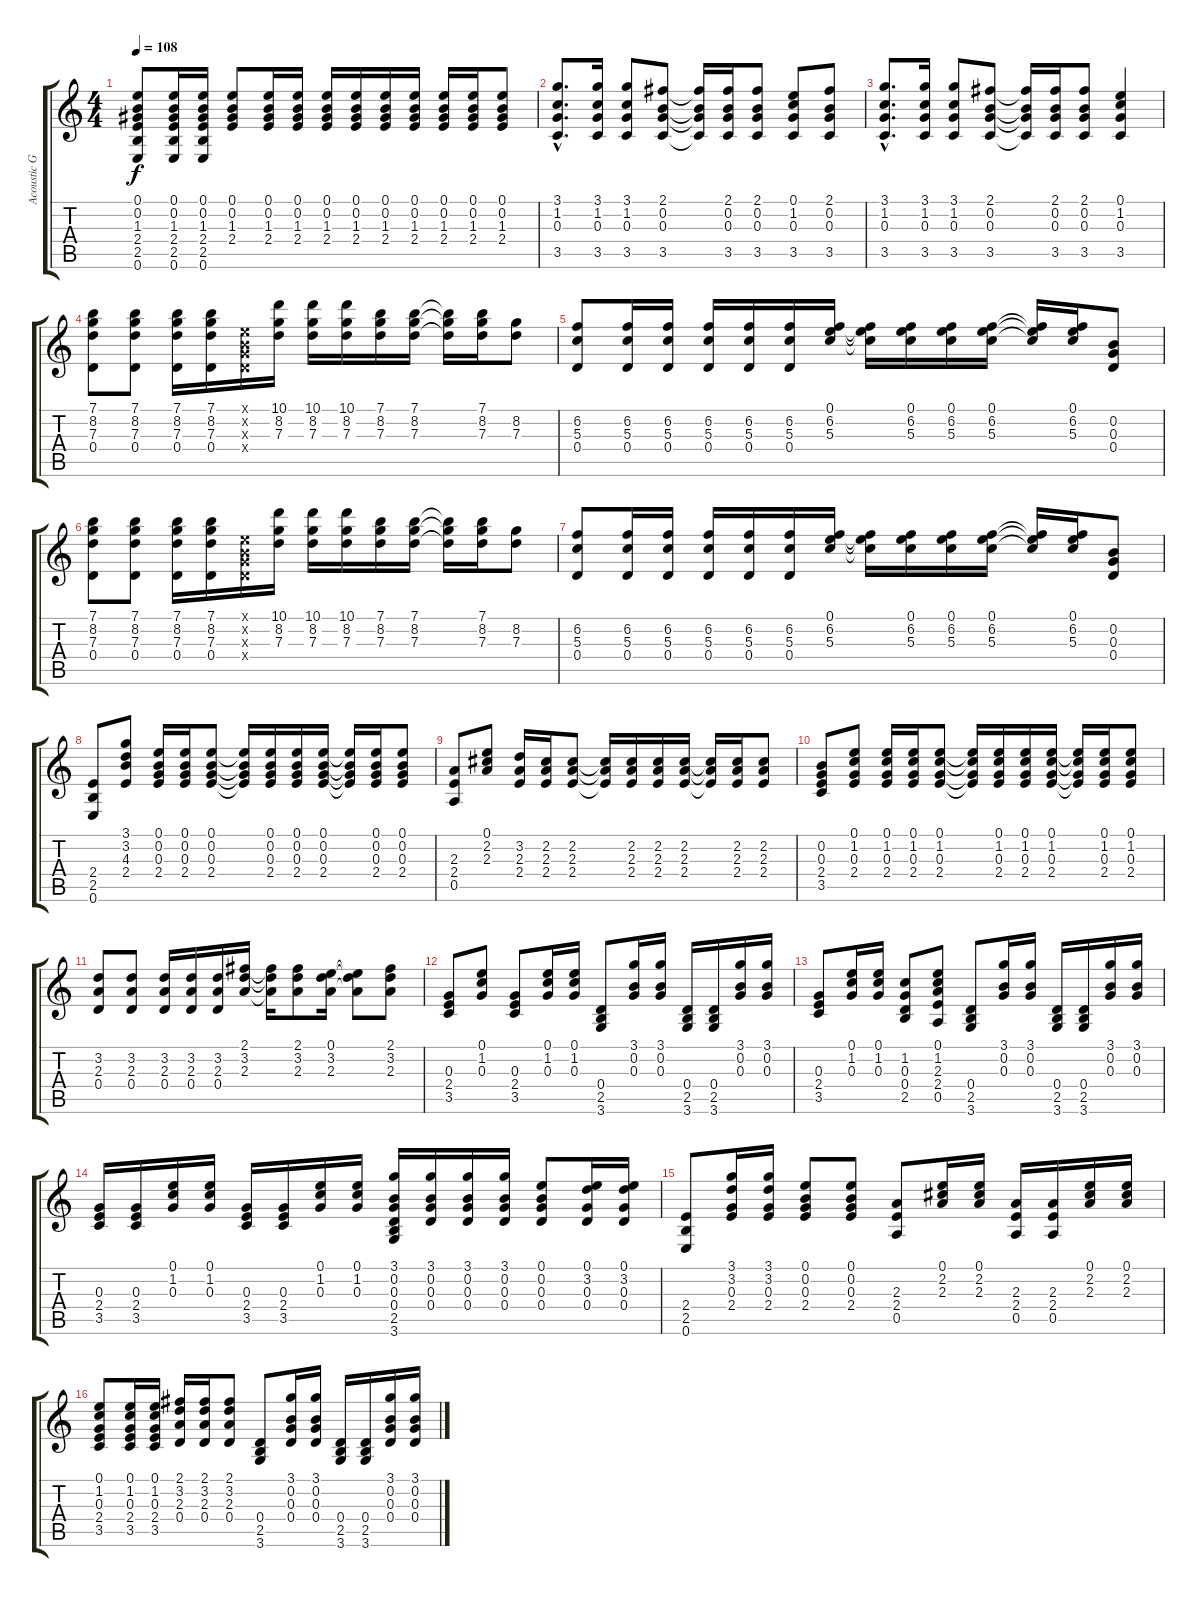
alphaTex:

\track ("Acoustic Guitar" "Acoustic G") {instrument acousticguitarsteel}
\staff {score tabs}
\tuning (E4 B3 G3 D3 A2 E2) {hide}
\ts (4 4)
\tempo 108
\clef g2
\ks c
(0.1 0.2 1.3 2.4 2.5 0.6).8{dy f} (0.1 0.2 1.3 2.4 2.5 0.6).16 (0.1 0.2 1.3 2.4 2.5 0.6).16 (0.1 0.2 1.3 2.4).8 (0.1 0.2 1.3 2.4).16 (0.1 0.2 1.3 2.4).16 (0.1 0.2 1.3 2.4).16 (0.1 0.2 1.3 2.4).16 (0.1 0.2 1.3 2.4).16 (0.1 0.2 1.3 2.4).16 (0.1 0.2 1.3 2.4).16 (0.1 0.2 1.3 2.4).16 (0.1 0.2 1.3 2.4).8 |
(3.1{hac} 1.2{hac} 0.3{hac} 3.5{hac}).8{d} (3.1 1.2 0.3 3.5).16 (3.1 1.2 0.3 3.5).8 (2.1 0.2 0.3 3.5).8 (2.1{t} 0.2{t} 0.3{t} 3.5{t}).16 (2.1 0.2 0.3 3.5).16 (2.1 0.2 0.3 3.5).8 (0.1 1.2 0.3 3.5).8 (2.1 0.2 0.3 3.5).8 |
(3.1{hac} 1.2{hac} 0.3{hac} 3.5{hac}).8{d} (3.1 1.2 0.3 3.5).16 (3.1 1.2 0.3 3.5).8 (2.1 0.2 0.3 3.5).8 (2.1{t} 0.2{t} 0.3{t} 3.5{t}).16 (2.1 0.2 0.3 3.5).16 (2.1 0.2 0.3 3.5).8 (0.1 1.2 0.3 3.5).4 |
(7.1 8.2 7.3 0.4).8 (7.1 8.2 7.3 0.4).8 (7.1 8.2 7.3 0.4).16 (7.1 8.2 7.3 0.4).16 (0.1{x} 0.2{x} 0.3{x} 0.4{x}).16 (10.1 8.2 7.3).16 (10.1 8.2 7.3).16 (10.1 8.2 7.3).16 (7.1 8.2 7.3).16 (7.1 8.2 7.3).16 (7.1{t} 8.2{t} 7.3{t}).16 (7.1 8.2 7.3).16 (8.2 7.3).8 |
(6.2 5.3 0.4).8 (6.2 5.3 0.4).16 (6.2 5.3 0.4).16 (6.2 5.3 0.4).16 (6.2 5.3 0.4).16 (6.2 5.3 0.4).16 (0.1 6.2 5.3).16 (0.1{t} 6.2{t} 5.3{t}).16 (0.1 6.2 5.3).16 (0.1 6.2 5.3).16 (0.1 6.2 5.3).16 (0.1{t} 6.2{t} 5.3{t}).16 (0.1 6.2 5.3).16 (0.2 0.3 0.4).8 |
(7.1 8.2 7.3 0.4).8 (7.1 8.2 7.3 0.4).8 (7.1 8.2 7.3 0.4).16 (7.1 8.2 7.3 0.4).16 (0.1{x} 0.2{x} 0.3{x} 0.4{x}).16 (10.1 8.2 7.3).16 (10.1 8.2 7.3).16 (10.1 8.2 7.3).16 (7.1 8.2 7.3).16 (7.1 8.2 7.3).16 (7.1{t} 8.2{t} 7.3{t}).16 (7.1 8.2 7.3).16 (8.2 7.3).8 |
(6.2 5.3 0.4).8 (6.2 5.3 0.4).16 (6.2 5.3 0.4).16 (6.2 5.3 0.4).16 (6.2 5.3 0.4).16 (6.2 5.3 0.4).16 (0.1 6.2 5.3).16 (0.1{t} 6.2{t} 5.3{t}).16 (0.1 6.2 5.3).16 (0.1 6.2 5.3).16 (0.1 6.2 5.3).16 (0.1{t} 6.2{t} 5.3{t}).16 (0.1 6.2 5.3).16 (0.2 0.3 0.4).8 |
(2.4 2.5 0.6).8 (3.1 3.2 4.3 2.4).8 (0.1 0.2 0.3 2.4).16 (0.1 0.2 0.3 2.4).16 (0.1 0.2 0.3 2.4).8 (0.1{t} 0.2{t} 0.3{t} 2.4{t}).16 (0.1 0.2 0.3 2.4).16 (0.1 0.2 0.3 2.4).16 (0.1 0.2 0.3 2.4).16 (0.1{t} 0.2{t} 0.3{t} 2.4{t}).16 (0.1 0.2 0.3 2.4).16 (0.1 0.2 0.3 2.4).8 |
(2.3 2.4 0.5).8 (0.1 2.2 2.3).8 (3.2 2.3 2.4).16 (2.2 2.3 2.4).16 (2.2 2.3 2.4).8 (2.2{t} 2.3{t} 2.4{t}).16 (2.2 2.3 2.4).16 (2.2 2.3 2.4).16 (2.2 2.3 2.4).16 (2.2{t} 2.3{t} 2.4{t}).16 (2.2 2.3 2.4).16 (2.2 2.3 2.4).8 |
(0.2 0.3 2.4 3.5).8 (0.1 1.2 0.3 2.4).8 (0.1 1.2 0.3 2.4).16 (0.1 1.2 0.3 2.4).16 (0.1 1.2 0.3 2.4).8 (0.1{t} 1.2{t} 0.3{t} 2.4{t}).16 (0.1 1.2 0.3 2.4).16 (0.1 1.2 0.3 2.4).16 (0.1 1.2 0.3 2.4).16 (0.1{t} 1.2{t} 0.3{t} 2.4{t}).16 (0.1 1.2 0.3 2.4).16 (0.1 1.2 0.3 2.4).8 |
(3.2 2.3 0.4).8 (3.2 2.3 0.4).8 (3.2 2.3 0.4).16 (3.2 2.3 0.4).16 (3.2 2.3 0.4).16 (2.1 3.2 2.3).16 (2.1{t} 3.2{t} 2.3{t}).16 (2.1 3.2 2.3).8 (0.1 3.2 2.3).16 (0.1{t} 3.2{t} 2.3{t}).8 (2.1 3.2 2.3).8 |
(0.3 2.4 3.5).8 (0.1 1.2 0.3).8 (0.3 2.4 3.5).8 (0.1 1.2 0.3).16 (0.1 1.2 0.3).16 (0.4 2.5 3.6).8 (3.1 0.2 0.3).16 (3.1 0.2 0.3).16 (0.4 2.5 3.6).16 (0.4 2.5 3.6).16 (3.1 0.2 0.3).16 (3.1 0.2 0.3).16 |
(0.3 2.4 3.5).8 (0.1 1.2 0.3).16 (0.1 1.2 0.3).16 (1.2 0.3 0.4 2.5).8 (0.1 1.2 2.3 2.4 0.5).8 (0.4 2.5 3.6).8 (3.1 0.2 0.3).16 (3.1 0.2 0.3).16 (0.4 2.5 3.6).16 (0.4 2.5 3.6).16 (3.1 0.2 0.3).16 (3.1 0.2 0.3).16 |
(0.3 2.4 3.5).16 (0.3 2.4 3.5).16 (0.1 1.2 0.3).16 (0.1 1.2 0.3).16 (0.3 2.4 3.5).16 (0.3 2.4 3.5).16 (0.1 1.2 0.3).16 (0.1 1.2 0.3).16 (3.1 0.2 0.3 0.4 2.5 3.6).16 (3.1 0.2 0.3 0.4).16 (3.1 0.2 0.3 0.4).16 (3.1 0.2 0.3 0.4).16 (0.1 0.2 0.3 0.4).8 (0.1 3.2 0.3 0.4).16 (0.1 3.2 0.3 0.4).16 |
(2.4 2.5 0.6).8 (3.1 3.2 0.3 2.4).16 (3.1 3.2 0.3 2.4).16 (0.1 0.2 0.3 2.4).8 (0.1 0.2 0.3 2.4).8 (2.3 2.4 0.5).8 (0.1 2.2 2.3).16 (0.1 2.2 2.3).16 (2.3 2.4 0.5).16 (2.3 2.4 0.5).16 (0.1 2.2 2.3).16 (0.1 2.2 2.3).16 |
(0.1 1.2 0.3 2.4 3.5).8 (0.1 1.2 0.3 2.4 3.5).16 (0.1 1.2 0.3 2.4 3.5).16 (2.1 3.2 2.3 0.4).16 (2.1 3.2 2.3 0.4).16 (2.1 3.2 2.3 0.4).8 (0.4 2.5 3.6).8 (3.1 0.2 0.3 0.4).16 (3.1 0.2 0.3 0.4).16 (0.4 2.5 3.6).16 (0.4 2.5 3.6).16 (3.1 0.2 0.3 0.4).16 (3.1 0.2 0.3 0.4).16
